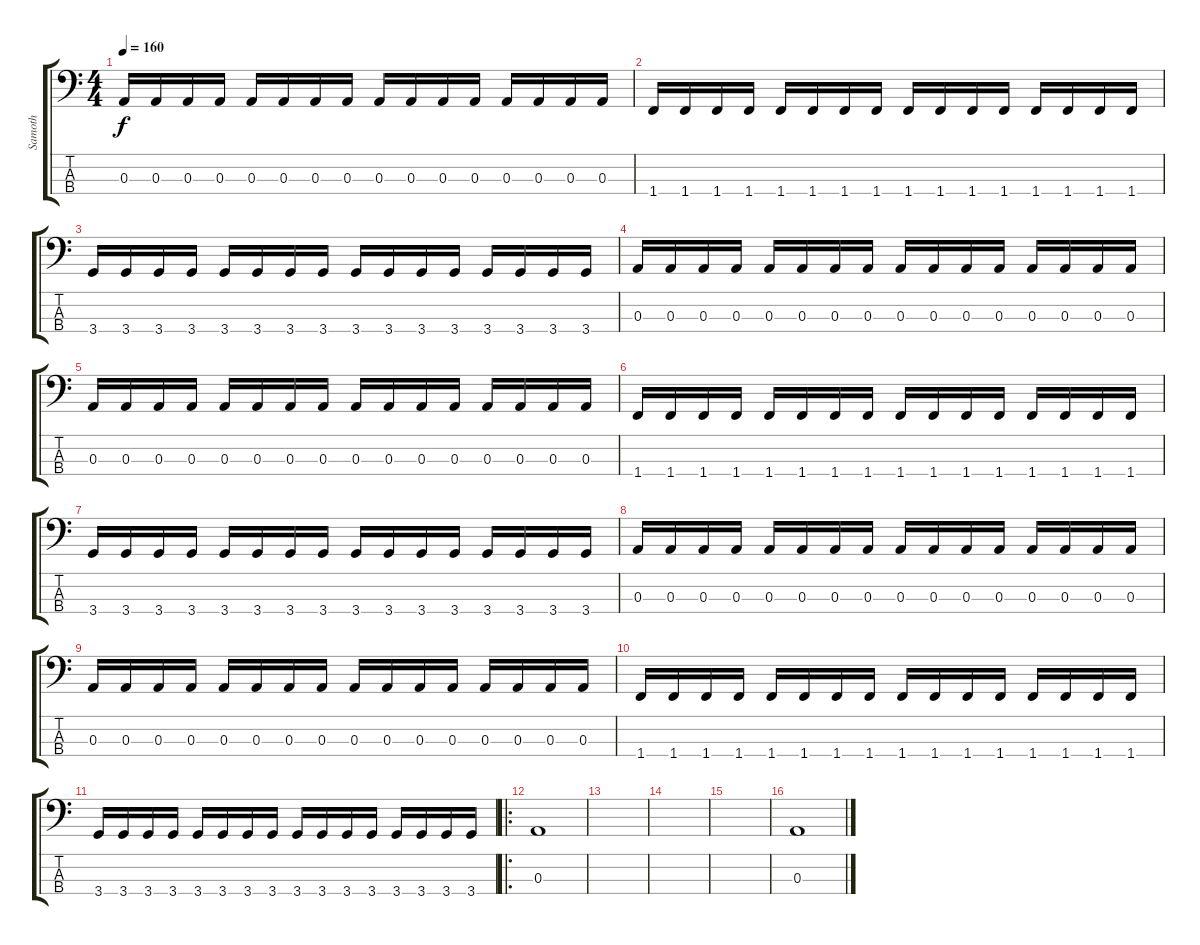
\track ("Samoth" "Samoth") {instrument electricbasspick}
\staff {score tabs}
\tuning (G2 D2 A1 E1) {hide}
\ts (4 4)
\tempo 160
\clef f4
\ks c
0.3.16{dy f} 0.3.16 0.3.16 0.3.16 0.3.16 0.3.16 0.3.16 0.3.16 0.3.16 0.3.16 0.3.16 0.3.16 0.3.16 0.3.16 0.3.16 0.3.16 |
1.4.16 1.4.16 1.4.16 1.4.16 1.4.16 1.4.16 1.4.16 1.4.16 1.4.16 1.4.16 1.4.16 1.4.16 1.4.16 1.4.16 1.4.16 1.4.16 |
3.4.16 3.4.16 3.4.16 3.4.16 3.4.16 3.4.16 3.4.16 3.4.16 3.4.16 3.4.16 3.4.16 3.4.16 3.4.16 3.4.16 3.4.16 3.4.16 |
0.3.16 0.3.16 0.3.16 0.3.16 0.3.16 0.3.16 0.3.16 0.3.16 0.3.16 0.3.16 0.3.16 0.3.16 0.3.16 0.3.16 0.3.16 0.3.16 |
0.3.16 0.3.16 0.3.16 0.3.16 0.3.16 0.3.16 0.3.16 0.3.16 0.3.16 0.3.16 0.3.16 0.3.16 0.3.16 0.3.16 0.3.16 0.3.16 |
1.4.16 1.4.16 1.4.16 1.4.16 1.4.16 1.4.16 1.4.16 1.4.16 1.4.16 1.4.16 1.4.16 1.4.16 1.4.16 1.4.16 1.4.16 1.4.16 |
3.4.16 3.4.16 3.4.16 3.4.16 3.4.16 3.4.16 3.4.16 3.4.16 3.4.16 3.4.16 3.4.16 3.4.16 3.4.16 3.4.16 3.4.16 3.4.16 |
0.3.16 0.3.16 0.3.16 0.3.16 0.3.16 0.3.16 0.3.16 0.3.16 0.3.16 0.3.16 0.3.16 0.3.16 0.3.16 0.3.16 0.3.16 0.3.16 |
0.3.16 0.3.16 0.3.16 0.3.16 0.3.16 0.3.16 0.3.16 0.3.16 0.3.16 0.3.16 0.3.16 0.3.16 0.3.16 0.3.16 0.3.16 0.3.16 |
1.4.16 1.4.16 1.4.16 1.4.16 1.4.16 1.4.16 1.4.16 1.4.16 1.4.16 1.4.16 1.4.16 1.4.16 1.4.16 1.4.16 1.4.16 1.4.16 |
3.4.16 3.4.16 3.4.16 3.4.16 3.4.16 3.4.16 3.4.16 3.4.16 3.4.16 3.4.16 3.4.16 3.4.16 3.4.16 3.4.16 3.4.16 3.4.16 |
\ro
0.3.1 |
|
|
|
0.3.1
